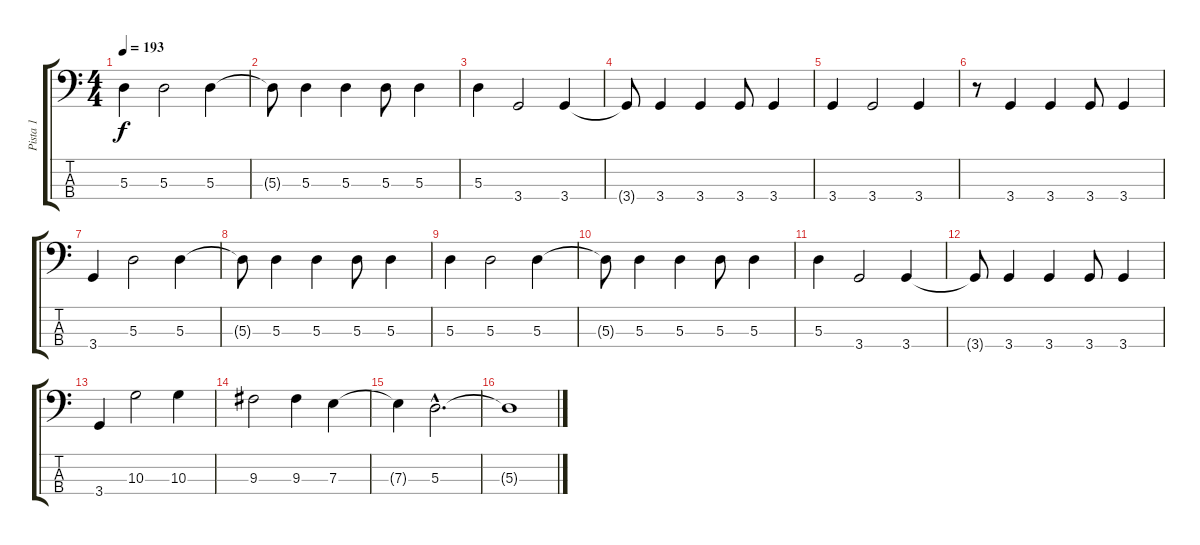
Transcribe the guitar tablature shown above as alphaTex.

\track ("Pista 1" "Pista 1") {instrument electricbassfinger}
\staff {score tabs}
\tuning (G2 D2 A1 E1) {hide}
\ts (4 4)
\tempo 193
\clef f4
\ks c
5.3.4{dy f} 5.3.2 5.3.4 |
5.3{t}.8 5.3.4 5.3.4 5.3.8 5.3.4 |
5.3.4 3.4.2 3.4.4 |
3.4{t}.8 3.4.4 3.4.4 3.4.8 3.4.4 |
3.4.4 3.4.2 3.4.4 |
r.8 3.4.4 3.4.4 3.4.8 3.4.4 |
3.4.4 5.3.2 5.3.4 |
5.3{t}.8 5.3.4 5.3.4 5.3.8 5.3.4 |
5.3.4 5.3.2 5.3.4 |
5.3{t}.8 5.3.4 5.3.4 5.3.8 5.3.4 |
5.3.4 3.4.2 3.4.4 |
3.4{t}.8 3.4.4 3.4.4 3.4.8 3.4.4 |
3.4.4 10.3.2 10.3.4 |
9.3.2 9.3.4 7.3.4 |
7.3{t}.4 5.3{hac}.2{d} |
5.3{t}.1
